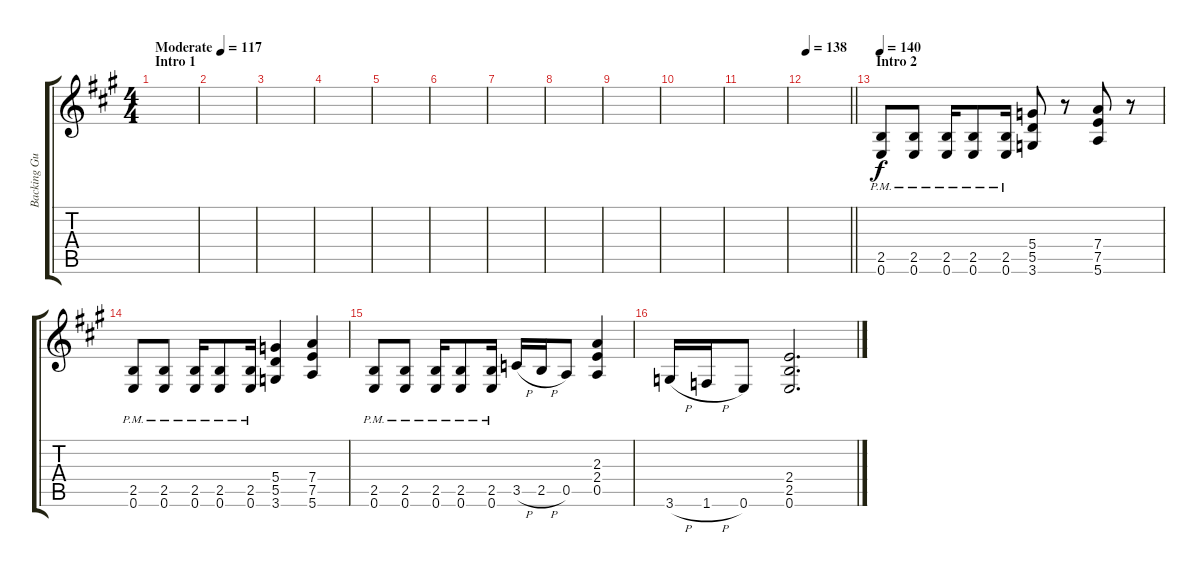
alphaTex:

\track ("Backing Guitar" "Backing Gu") {instrument overdrivenguitar}
\staff {score tabs}
\tuning (E4 B3 G3 D3 A2 E2) {hide}
\ts (4 4)
\section ("" "Intro 1")
\tempo (117 "Moderate")
\clef g2
\ks a
|
|
|
|
|
|
|
|
|
|
|
\tempo 138
\barLineRight lightlight
|
\section ("" "Intro 2")
\tempo 140
(2.5{pm} 0.6{pm}).8 (2.5{pm} 0.6{pm}).8 (2.5{pm} 0.6{pm}).16 (2.5{pm} 0.6{pm}).8 (2.5{pm} 0.6{pm}).16 (5.4 5.5 3.6).8 r.8 (7.4 7.5 5.6).8 r.8 |
(2.5{pm} 0.6{pm}).8 (2.5{pm} 0.6{pm}).8 (2.5{pm} 0.6{pm}).16 (2.5{pm} 0.6{pm}).8 (2.5{pm} 0.6{pm}).16 (5.4 5.5 3.6).4 (7.4 7.5 5.6).4 |
(2.5{pm} 0.6{pm}).8 (2.5{pm} 0.6{pm}).8 (2.5{pm} 0.6{pm}).16 (2.5{pm} 0.6{pm}).8 (2.5{pm} 0.6{pm}).16 3.5{h}.16 2.5{h}.16 0.5.8 (2.3 2.4 0.5).4 |
3.6{h}.16 1.6{h}.16 0.6.8 (2.4 2.5 0.6).2{d}
